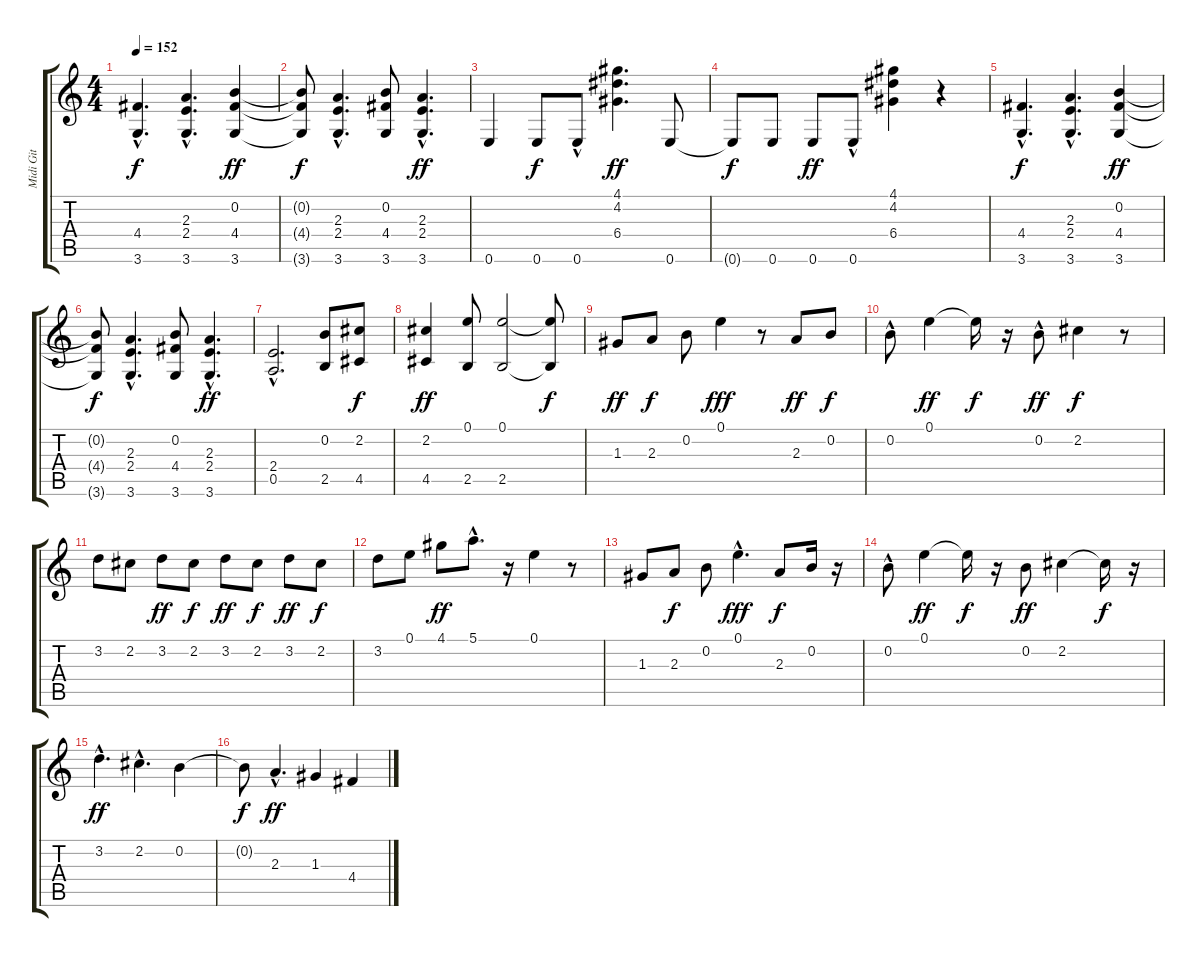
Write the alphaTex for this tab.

\track ("Midi Git" "Midi Git") {instrument acousticguitarsteel}
\staff {score tabs}
\tuning (E4 B3 G3 D3 A2 E2) {hide}
\ts (4 4)
\tempo 152
\clef g2
\ks c
(4.4{hac} 3.6{hac}).4{d dy f} (2.3{hac} 2.4{hac} 3.6{hac}).4{d} (0.2 4.4 3.6).4{dy ff} |
(0.2{t} 4.4{t} 3.6{t}).8{dy f} (2.3{hac} 2.4{hac} 3.6{hac}).4{d} (0.2 4.4 3.6).8 (2.3{hac} 2.4{hac} 3.6{hac}).4{d dy ff} |
0.6.4 0.6.8{dy f} 0.6{hac}.8 (4.1 4.2 6.4).4{d dy ff} 0.6.8 |
0.6{t}.8{dy f} 0.6.8 0.6.8{dy ff} 0.6{hac}.8 (4.1 4.2 6.4).4 r.4 |
(4.4{hac} 3.6{hac}).4{d dy f} (2.3{hac} 2.4{hac} 3.6{hac}).4{d} (0.2 4.4 3.6).4{dy ff} |
(0.2{t} 4.4{t} 3.6{t}).8{dy f} (2.3{hac} 2.4{hac} 3.6{hac}).4{d} (0.2 4.4 3.6).8 (2.3{hac} 2.4{hac} 3.6{hac}).4{d dy ff} |
(2.4{hac} 0.5{hac}).2{d} (0.2 2.5).8 (2.2 4.5).8{dy f} |
(2.2 4.5).4{dy ff} (0.1 2.5).8 (0.1 2.5).2 (0.1{t} 2.5{t}).8{dy f} |
1.3.8{dy ff} 2.3.8{dy f} 0.2.8 0.1.4{dy fff} r.8 2.3.8{dy ff} 0.2.8{dy f} |
0.2{hac}.8 0.1.4{dy ff} 0.1{t}.16{dy f} r.16 0.2{hac}.8{dy ff} 2.2.4{dy f} r.8 |
3.2.8 2.2.8 3.2.8{dy ff} 2.2.8{dy f} 3.2.8{dy ff} 2.2.8{dy f} 3.2.8{dy ff} 2.2.8{dy f} |
3.2.8 0.1.8 4.1.8{dy ff} 5.1{hac}.8{d} r.16 0.1.4 r.8 |
1.3.8 2.3.8{dy f} 0.2.8 0.1{hac}.4{d dy fff} 2.3.8{dy f} 0.2.16 r.16 |
0.2{hac}.8 0.1.4{dy ff} 0.1{t}.16{dy f} r.16 0.2.8{dy ff} 2.2.4 2.2{t}.16{dy f} r.16 |
3.2{hac}.4{d dy ff} 2.2{hac}.4{d} 0.2.4 |
0.2{t}.8{dy f} 2.3{hac}.4{d dy ff} 1.3.4 4.4.4
